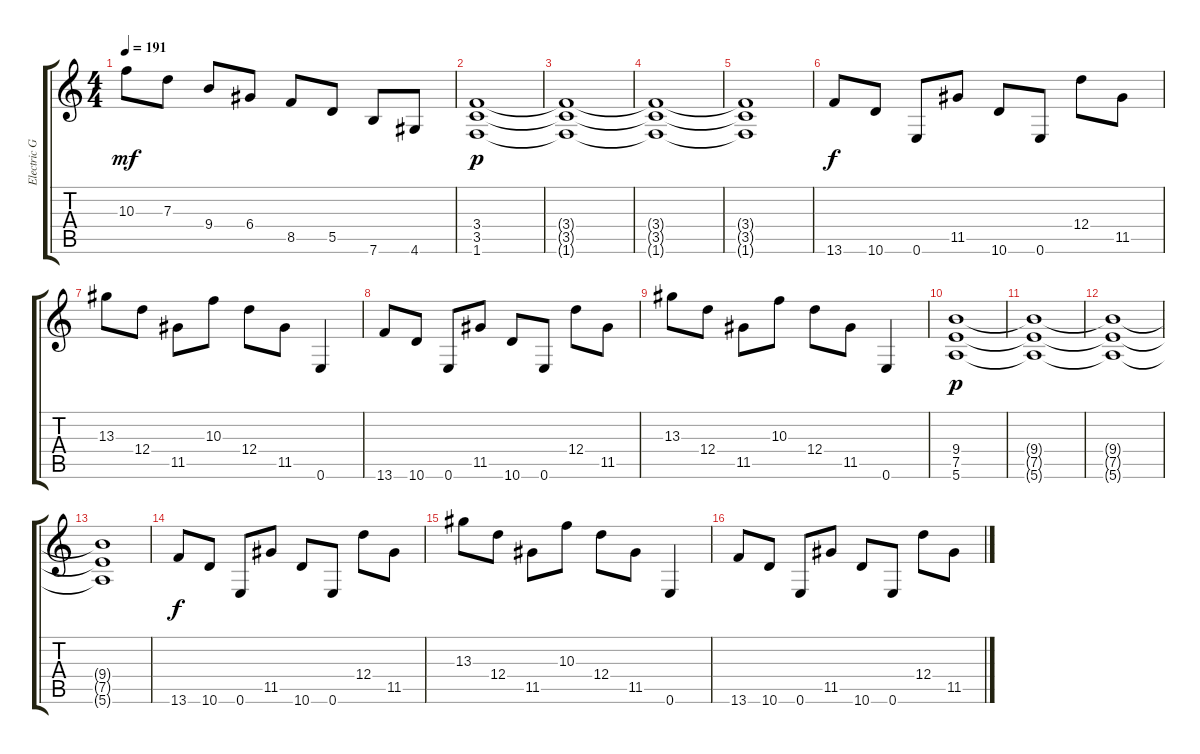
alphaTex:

\track ("Electric Guitar Left" "Electric G") {instrument distortionguitar}
\staff {score tabs}
\tuning (E4 B3 G3 D3 A2 E2) {hide}
\ts (4 4)
\tempo 191
\clef g2
\ks c
10.3{t}.8{dy mf} 7.3.8 9.4.8 6.4.8 8.5.8 5.5.8 7.6.8 4.6.8 |
(3.4 3.5 1.6).1{dy p} |
(3.4{t} 3.5{t} 1.6{t}).1 |
(3.4{t} 3.5{t} 1.6{t}).1 |
(3.4{t} 3.5{t} 1.6{t}).1 |
13.6.8{dy f} 10.6.8 0.6.8 11.5.8 10.6.8 0.6.8 12.4.8 11.5.8 |
13.3.8 12.4.8 11.5.8 10.3.8 12.4.8 11.5.8 0.6.4 |
13.6.8 10.6.8 0.6.8 11.5.8 10.6.8 0.6.8 12.4.8 11.5.8 |
13.3.8 12.4.8 11.5.8 10.3.8 12.4.8 11.5.8 0.6.4 |
(9.4 7.5 5.6).1{dy p} |
(9.4{t} 7.5{t} 5.6{t}).1 |
(9.4{t} 7.5{t} 5.6{t}).1 |
(9.4{t} 7.5{t} 5.6{t}).1 |
13.6.8{dy f} 10.6.8 0.6.8 11.5.8 10.6.8 0.6.8 12.4.8 11.5.8 |
13.3.8 12.4.8 11.5.8 10.3.8 12.4.8 11.5.8 0.6.4 |
13.6.8 10.6.8 0.6.8 11.5.8 10.6.8 0.6.8 12.4.8 11.5.8
